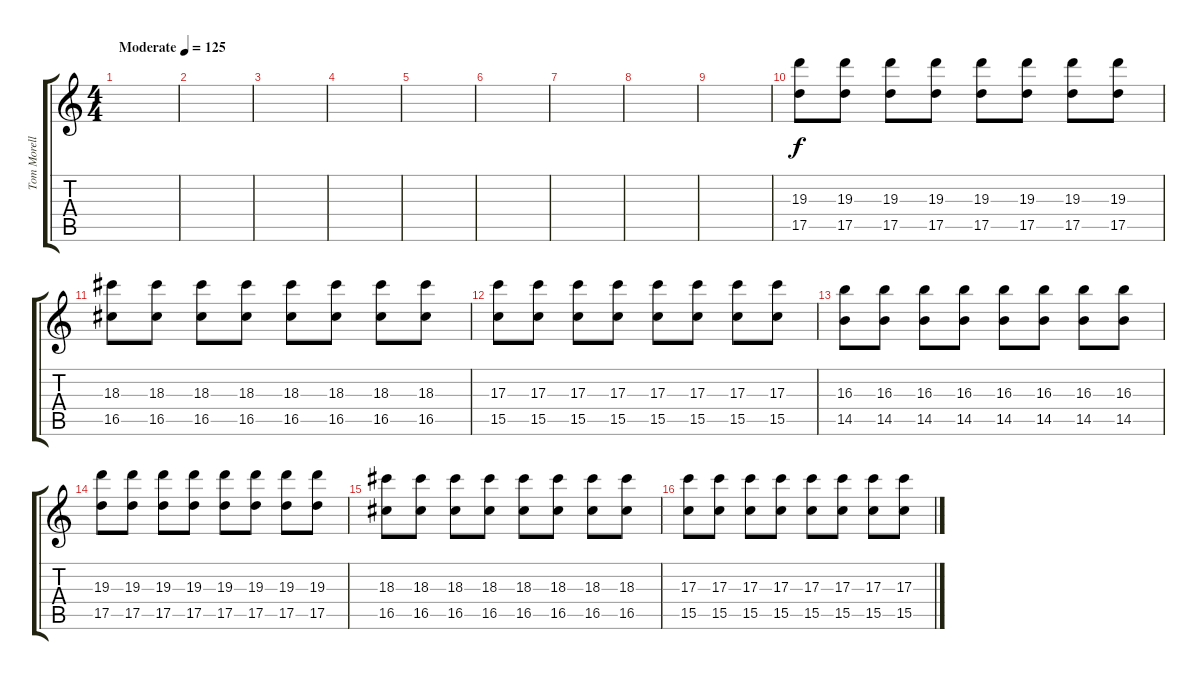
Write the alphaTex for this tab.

\track ("Tom Morello - Overdriven" "Tom Morell") {instrument overdrivenguitar}
\staff {score tabs}
\tuning (E4 B3 G3 D3 A2 D2) {hide}
\ts (4 4)
\tempo (125 "Moderate")
\clef g2
\ks c
|
|
|
|
|
|
|
|
|
(19.3 17.5).8 (19.3 17.5).8 (19.3 17.5).8 (19.3 17.5).8 (19.3 17.5).8 (19.3 17.5).8 (19.3 17.5).8 (19.3 17.5).8 |
(18.3 16.5).8 (18.3 16.5).8 (18.3 16.5).8 (18.3 16.5).8 (18.3 16.5).8 (18.3 16.5).8 (18.3 16.5).8 (18.3 16.5).8 |
(17.3 15.5).8 (17.3 15.5).8 (17.3 15.5).8 (17.3 15.5).8 (17.3 15.5).8 (17.3 15.5).8 (17.3 15.5).8 (17.3 15.5).8 |
(16.3 14.5).8 (16.3 14.5).8 (16.3 14.5).8 (16.3 14.5).8 (16.3 14.5).8 (16.3 14.5).8 (16.3 14.5).8 (16.3 14.5).8 |
(19.3 17.5).8 (19.3 17.5).8 (19.3 17.5).8 (19.3 17.5).8 (19.3 17.5).8 (19.3 17.5).8 (19.3 17.5).8 (19.3 17.5).8 |
(18.3 16.5).8 (18.3 16.5).8 (18.3 16.5).8 (18.3 16.5).8 (18.3 16.5).8 (18.3 16.5).8 (18.3 16.5).8 (18.3 16.5).8 |
(17.3 15.5).8 (17.3 15.5).8 (17.3 15.5).8 (17.3 15.5).8 (17.3 15.5).8 (17.3 15.5).8 (17.3 15.5).8 (17.3 15.5).8
